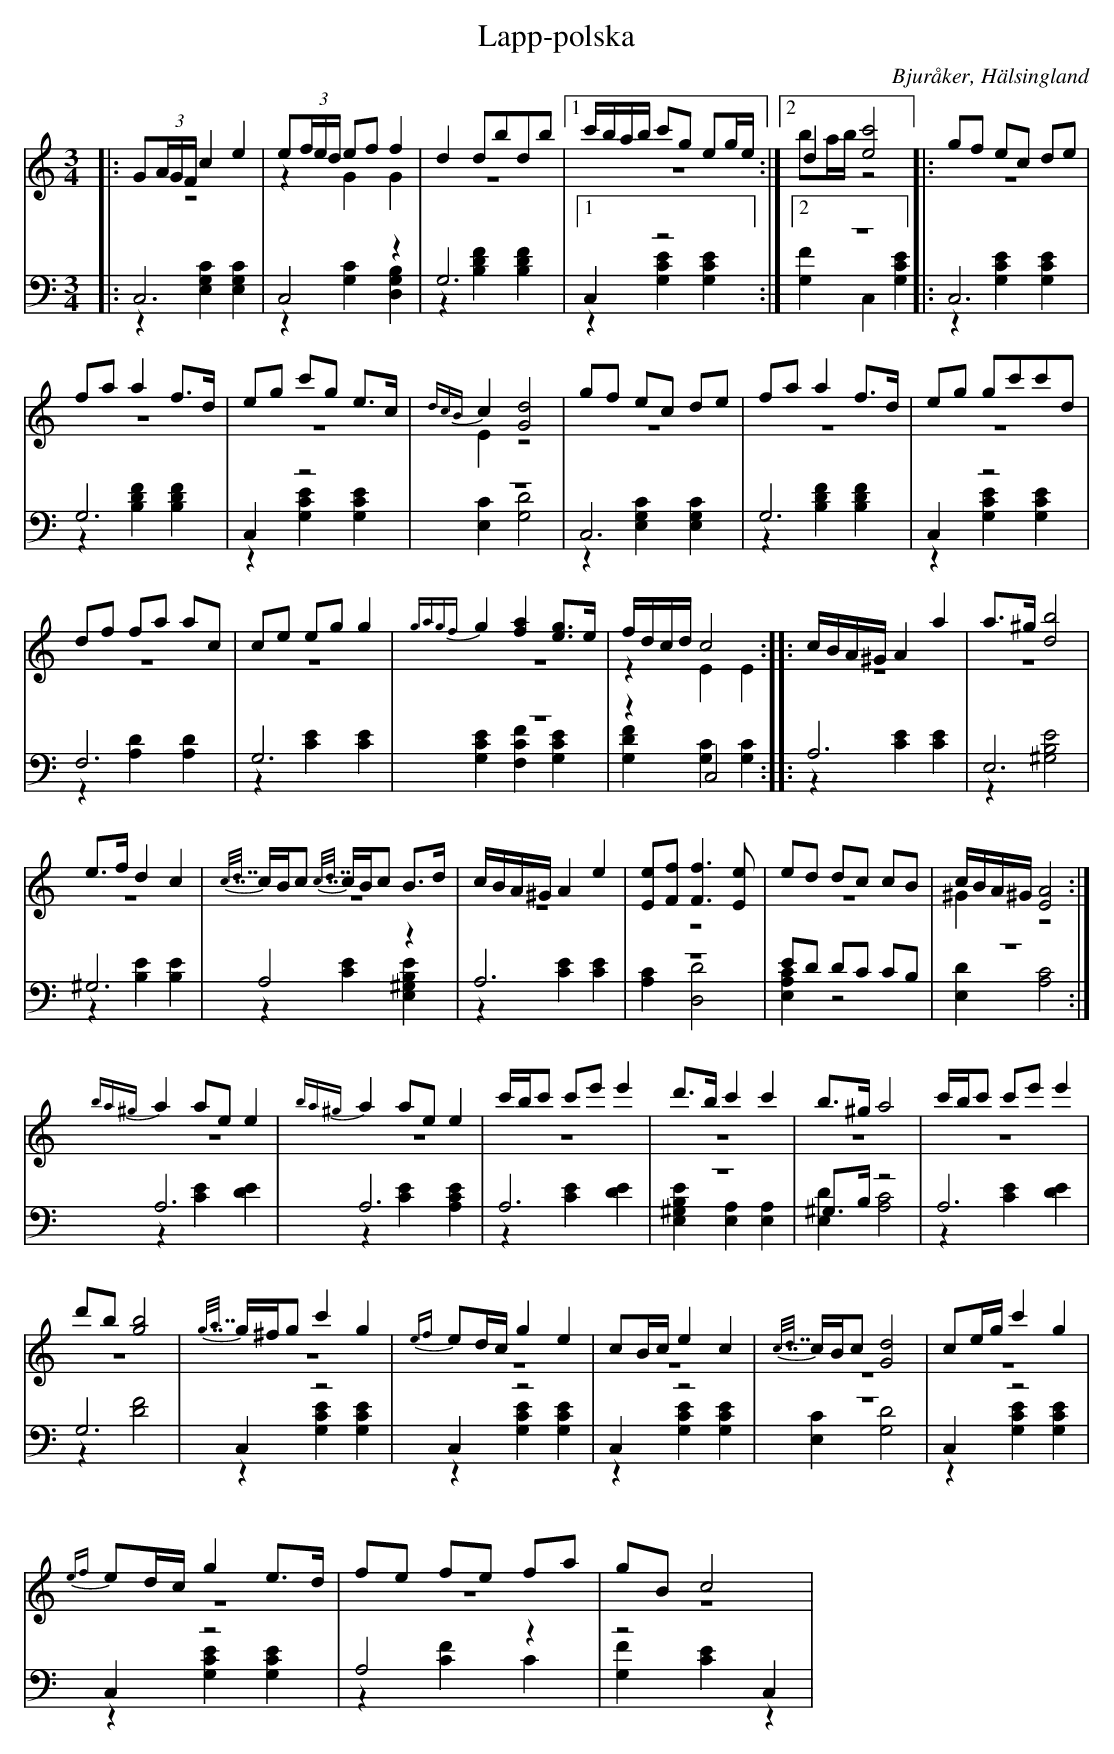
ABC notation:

X:1
T: Lapp-polska
O: Bjuråker, Hälsingland
M: 3/4
L: 1/8
K: C
V:1
V:2 merge
V:3
V:4 merge
V:1
|:G(3A/G/F/ c2 e2|e(3f/e/d/ ef f2|d2 dbdb|1 c'/b/a/b/ c'g eg/e/:|2 d2 [e4c'4]|:gf ec de|
fa a2 f>d|eg c'g e>c|{d4/3c4/3B4/3}c2 [G4d4]|gf ec de|fa a2 f>d|eg gc'c'd|
df fa ac|ce eg g2|{g8/5a8/5g8/5f8/5}g2 [f2a2] [eg]>e|f/d/c/d/  c4::c/B/A/^G/ A2 a2|a>^g [d4b4]|
e>f d2 c2|{c7/8d7/8}c/B/c {c7/8d7/8}c/B/c B>d|c/B/A/^G/ A2 e2|[Ee][Ff] [F3f3] [Ee] |ed dc cB|c/B/A/^G/ [E4A4]:|
{ba^g}a2 ae e2|{ba^g}a2 ae e2|c'/b/c' c'e' e'2  |d'>b c'2 c'2|b>^g a4|c'/b/c' c'e' e'2|
d'b [g4b4]|{g7/8a7/8}g/^f/g c'2 g2|{ef}ed/c/ g2 e2|cB/c/ e2 c2|{c7/8d7/8}c/B/c [G4d4]|ce/g/ c'2 g2|
{ef}ed/c/ g2 e>d|fe fe fa|gB c4|
V:2
|:z6|z2 G2 G2|z6|1 z6:|2 ba/b/ z4|:z6|
z6|z6|E2 z4|z6|z6|z6|
z6|z6|z6|z2 E2 E2:||:z6|z6|
z6|z6|z6|z6|z6|^G2 z4:|
|z6|z6|z6|z6|z6|z6|
z6|z6|z6|z6|z6|z6|
z6|z6|z6|
V:3  clef=bass
|:C,6|C,4 z2|G,6|1 C,2 z4:|2 z6|:C,6|
G,6|C,2 z4|z6|C,6|G,6|C,2 z4|
F,6|G,6|z6|z2 C,4::A,6|E,6|
^G,6|A,4 z2|A,6|z6|ED DC CB,|z6:|
A,6|A,6|A,6|z6|^G,>B, z4|A,6|
G,6|C,2 z4|C,2 z4|C,2 z4|z6|C,2 z4|
C,2 z4|A,4 z2|z4 C,2|
V:4  clef=bass
|:z2 [E,2G,2C2] [E,2G,2C2]|z2 [G,2C2] [D,2G,2B,2]|z2 [B,2D2F2] [B,2D2F2]|1 z2 [G,2C2E2] [G,2C2E2]:|2 [G,2F2] C,2 [G,2C2E2]|:z2 [G,2C2E2] [G,2C2E2]|z2 [B,2D2F2] [B,2D2F2]|z2 [G,2C2E2] [G,2C2E2]|[E,2C2] [G,4D4]|z2 [E,2G,2C2] [E,2G,2C2]|z2 [B,2D2F2] [B,2D2F2]| z2 [G,2C2E2] [G,2C2E2]|
z2 [A,2D2] [A,2D2]|z2 [C2E2] [C2E2]|[G,2C2E2] [F,2C2F2] [G,2C2E2] |[G,2D2F2] [G,2C2] [G,2C2]::z2 [C2E2] [C2E2]|z2 [^G,4B,4E4]|
z2 [B,2E2] [B,2E2]|z2 [C2E2] [E,2^G,2B,2E2]|z2 [C2E2] [C2E2]|[A,2C2] [D,4D4]|[E,2A,2C2] z4|[E,2D2] [A,4C4]:|
z2 [C2E2] [D2E2]|z2 [C2E2] [A,2C2E2]|z2 [C2E2] [D2E2]|[E,2^G,2B,2E2] [A,2E,2] [A,2E,2]|[E,2D2] [A,4C4]|z2 [C2E2] [D2E2]|
z2 [D4F4]|z2 [G,2C2E2] [G,2C2E2]|z2 [G,2C2E2] [G,2C2E2]|z2 [G,2C2E2] [G,2C2E2]|[E,2C2] [G,4D4]|z2 [G,2C2E2] [G,2C2E2]|
z2 [G,2C2E2] [G,2C2E2]|z2 [C2F2] C2|[G,2F2] [C2E2] z2|
